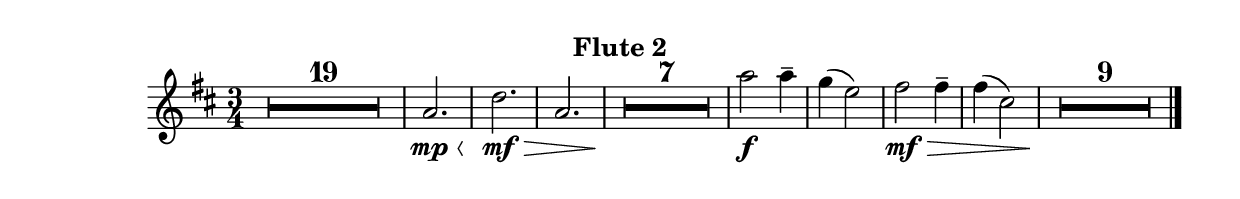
\version "2.15.43"
\include "english.ly"

\header {
  instrument = "Flute 2"
}

\version "2.15.43"
\include "english.ly"

fluteTwoNotes = \relative c'' {

	\time 3/4
	\key d \major
	\set tieWaitForNote = ##t
	
	R2.*19
	
	a2.\mp\< |
	d2.\mf\!\> |
	a2. |
	
	R2.*7\!
	
	a'2\f a4-- |
	g(e2) |
	fs2\mf\> fs4--
	fs(cs2)
	
	R2.*9\!
	
	\bar "|."
		
}


<<
	\new Staff \relative c'' { 
		\compressFullBarRests	
		\override MultiMeasureRest #'expand-limit = #2
		\fluteTwoNotes
	}	
>>
